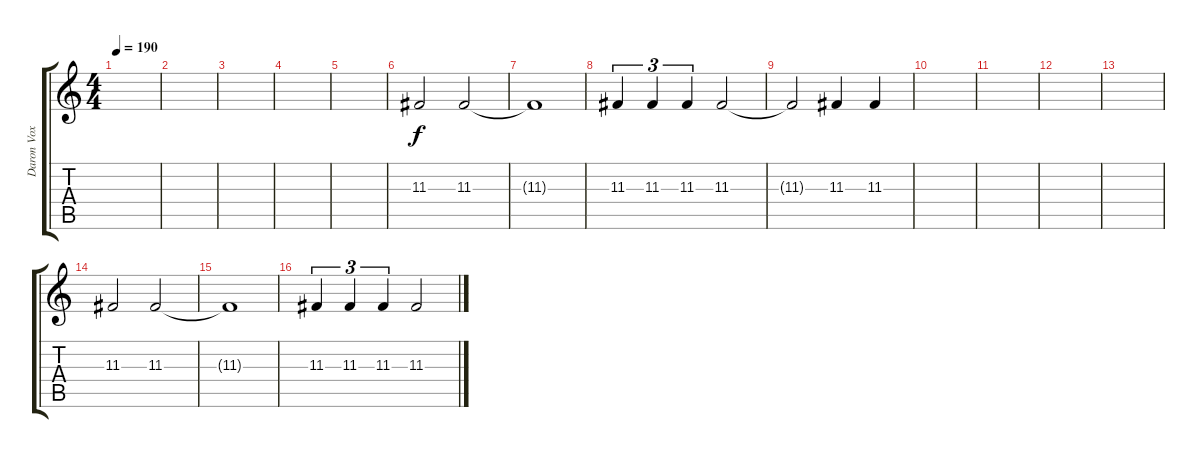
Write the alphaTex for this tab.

\track ("Daron Vox" "Daron Vox") {instrument oboe}
\staff {score tabs}
\tuning (E4 B3 G3 D3 A2 E2) {hide}
\ts (4 4)
\tempo 190
\clef g2
\ks c
|
|
|
|
|
11.3.2 11.3.2 |
11.3{t}.1 |
11.3.4{tu (3 2)} 11.3.4{tu (3 2)} 11.3.4{tu (3 2)} 11.3.2 |
11.3{t}.2 11.3.4 11.3.4 |
|
|
|
|
11.3.2 11.3.2 |
11.3{t}.1 |
11.3.4{tu (3 2)} 11.3.4{tu (3 2)} 11.3.4{tu (3 2)} 11.3.2
